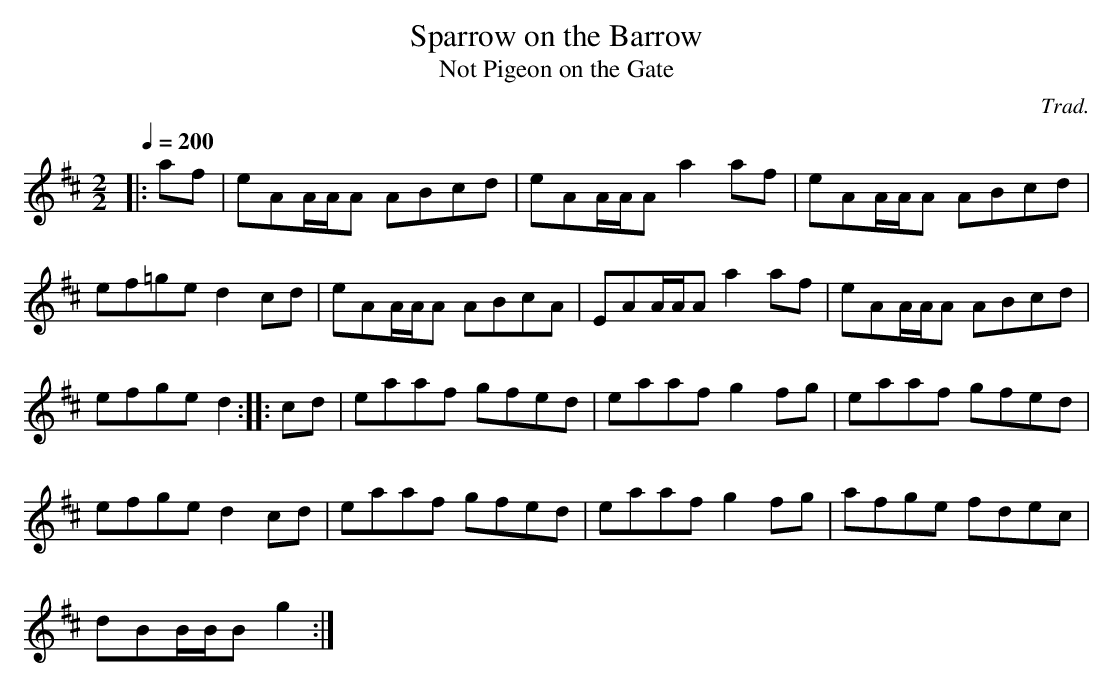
X:1
T:Sparrow on the Barrow
T:Not Pigeon on the Gate
C:Trad.
M:2/2
L:1/8
Q:1/4=200
K:D
|:af|eAA/2A/2A ABcd|eAA/2A/2A a2af|eAA/2A/2A ABcd|
ef=ge d2cd|eAA/2A/2A ABcA|EAA/2A/2A a2af|eAA/2A/2A ABcd|
efge d2::cd|eaaf gfed|eaaf g2fg|eaaf gfed|
efge d2cd|eaaf gfed|eaaf g2fg|afge fdec|
dBB/2B/2B g2:|
